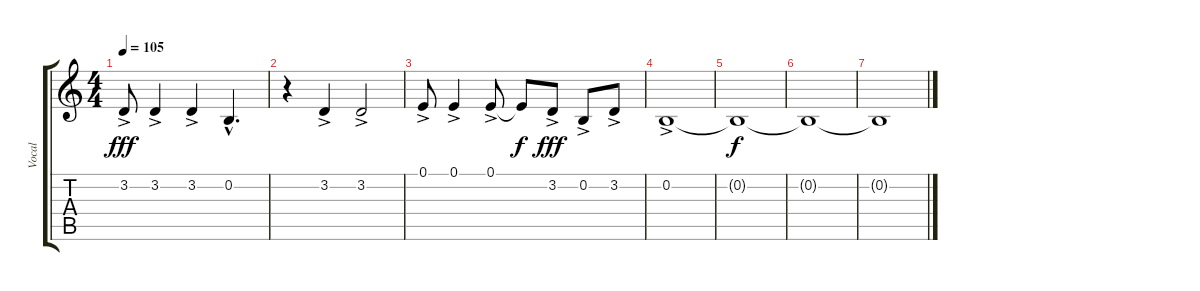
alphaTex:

\track ("Vocal" "Vocal") {instrument stringensemble1}
\staff {score tabs}
\tuning (E4 B3 G3 D3 A2 E2) {hide}
\ts (4 4)
\tempo 105
\clef g2
\ks aminor
3.2{ac}.8{dy fff} 3.2{ac}.4 3.2{ac}.4 0.2{hac}.4{d} |
r.4 3.2{ac}.4 3.2{ac}.2 |
0.1{ac}.8 0.1{ac}.4 0.1{ac}.8 0.1{t}.8{dy f} 3.2{ac}.8{dy fff} 0.2{ac}.8 3.2{ac}.8 |
0.2{ac}.1{volume 0} |
0.2{t}.1{dy f} |
0.2{t}.1 |
0.2{t}.1
